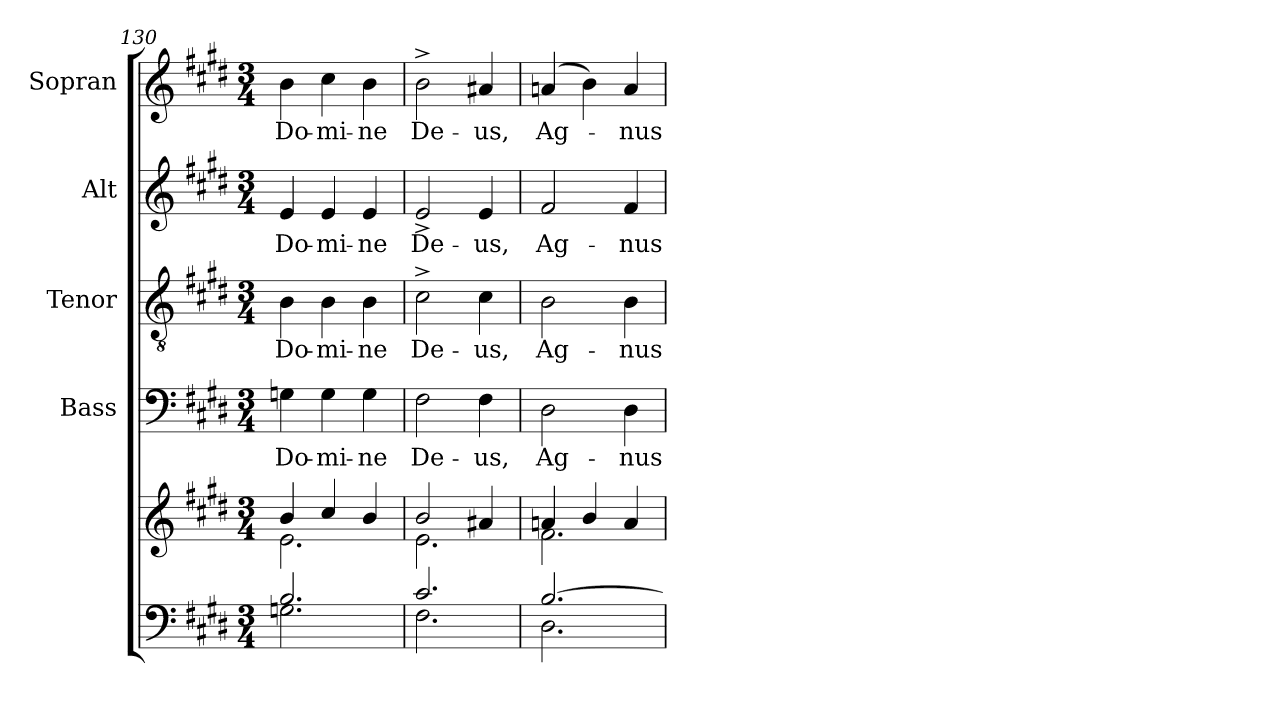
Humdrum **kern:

**kern	**kern	**kern	**text	**kern	**text	**kern	**text	**kern	**text
*part5	*part5	*part4	*part4	*part3	*part3	*part2	*part2	*part1	*part1
*staff6	*staff5	*staff4	*staff4	*staff3	*staff3	*staff2	*staff2	*staff1	*staff1
*	*	*I"Bass	*	*I"Tenor	*	*I"Alt	*	*I"Sopran	*
*	*	*I'B.	*	*I'T.	*	*I'A.	*	*I'S.	*
*clefF4	*clefG2	*clefF4	*	*clefGv2	*	*clefG2	*	*clefG2	*
*k[f#c#g#d#]	*k[f#c#g#d#]	*k[f#c#g#d#]	*	*k[f#c#g#d#]	*	*k[f#c#g#d#]	*	*k[f#c#g#d#]	*
*E:	*E:	*E:	*	*E:	*	*E:	*	*E:	*
*M3/4	*M3/4	*M3/4	*	*M3/4	*	*M3/4	*	*M3/4	*
=130	=130	=130	=130	=130	=130	=130	=130	=130	=130
*^	*^	*	*	*	*	*	*	*	*
!	!	!	!	!	!LO:LY:b	!	!LO:LY:b	!	!LO:LY:b	!	!LO:LY:b
2.B/	2.Gn\	4b/	2.e\	4Gn\	Do-	4B\	Do-	4e/	Do-	4b\	Do-
!	!	!	!	!	!LO:LY:b	!	!LO:LY:b	!	!LO:LY:b	!	!LO:LY:b
.	.	4cc#/	.	4G\	-mi-	4B\	-mi-	4e/	-mi-	4cc#\	-mi-
!	!	!	!	!	!LO:LY:b	!	!LO:LY:b	!	!LO:LY:b	!	!LO:LY:b
.	.	4b/	.	4G\	-ne	4B\	-ne	4e/	-ne	4b\	-ne
!!LO:LB:g=z
=131	=131	=131	=131	=131	=131	=131	=131	=131	=131	=131	=131
!	!	!	!	!	!LO:LY:b	!	!LO:LY:b	!	!LO:LY:b	!	!LO:LY:b
2.c#/	2.F#\	2b/	2.e\	2F#\	De-	2c#^>\	De-	2e^>/	De-	2b^>\	De-
!	!	!	!	!	!LO:LY:b	!	!LO:LY:b	!	!LO:LY:b	!	!LO:LY:b
.	.	4a#X/	.	4F#\	-us,	4c#\	-us,	4e/	-us,	4a#X/	-us,
=132	=132	=132	=132	=132	=132	=132	=132	=132	=132	=132	=132
!	!	!	!	!	!LO:LY:b	!	!LO:LY:b	!	!LO:LY:b	!	!LO:LY:b
[>2.B/	2.D#\	4an/	2.f#\	2D#\	Ag-	2B\	Ag-	2f#/	Ag-	(4an/	Ag-
.	.	4b/	.	.	.	.	.	.	.	4b\)	.
!	!	!	!	!	!LO:LY:b	!	!LO:LY:b	!	!LO:LY:b	!	!LO:LY:b
.	.	4a/	.	4D#\	-nus	4B\	-nus	4f#/	-nus	4a/	-nus
*v	*v	*	*	*	*	*	*	*	*	*	*
*	*v	*v	*	*	*	*	*	*	*	*
=	=	=	=	=	=	=	=	=	=
*-	*-	*-	*-	*-	*-	*-	*-	*-	*-
